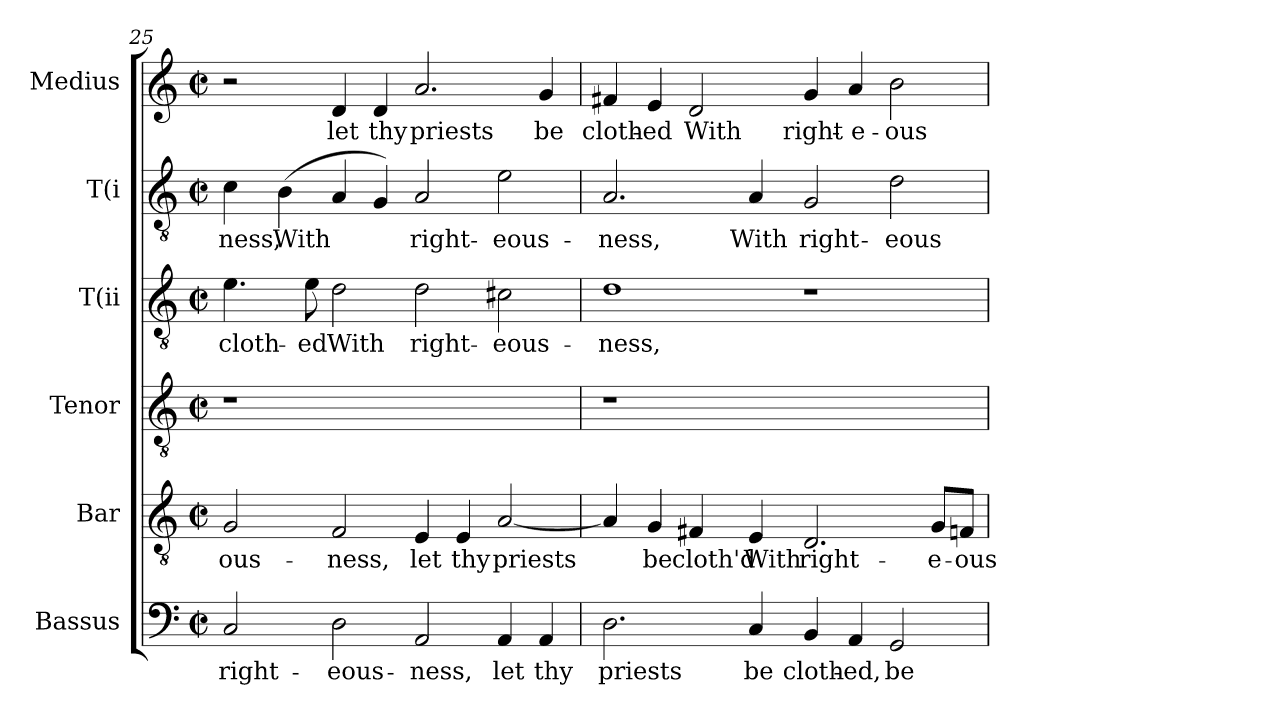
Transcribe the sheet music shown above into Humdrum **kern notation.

**kern	**text	**kern	**text	**kern	**kern	**text	**kern	**text	**kern	**text
*part6	*part6	*part5	*part5	*part4	*part3	*part3	*part2	*part2	*part1	*part1
*staff6	*staff6	*staff5	*staff5	*staff4	*staff3	*staff3	*staff2	*staff2	*staff1	*staff1
*I"Bassus	*	*I"Bar	*	*I"Tenor	*I"T(ii	*	*I"T(i	*	*I"Medius	*
*I'B	*	*I'Bar	*	*	*I'T(ii	*	*I'T(i	*	*I'M	*
*clefF4	*	*clefGv2	*	*clefGv2	*clefGv2	*	*clefGv2	*	*clefG2	*
*k[]	*	*k[]	*	*k[]	*k[]	*	*k[]	*	*k[]	*
*C:	*	*C:	*	*C:	*C:	*	*C:	*	*C:	*
*M2/2	*	*M2/2	*	*M2/2	*M2/2	*	*M2/2	*	*M2/2	*
*met(c|)	*	*met(c|)	*	*met(c|)	*met(c|)	*	*met(c|)	*	*met(c|)	*
=25	=25	=25	=25	=25	=25	=25	=25	=25	=25	=25
!	!LO:LY:b:cj	!	!LO:LY:b:cj	!	!	!LO:LY:b:cj	!	!LO:LY:b:rj	!	!
2C/	right-	2G/	-ous-	1r	4.e\	cloth-	4c\	-ness,	2r	.
!	!	!	!	!	!	!	!	!LO:LY:b:rj	!	!
.	.	.	.	.	.	.	(>4B\	With	.	.
!	!	!	!	!	!	!LO:LY:b:cj	!	!	!	!
.	.	.	.	.	8e\	-ed	.	.	.	.
!	!LO:LY:b:cj	!	!LO:LY:b:cj	!	!	!LO:LY:b:cj	!	!LO:LY:b:rj	!	!LO:LY:b:cj
2D\	-eous-	2F/	-ness,	.	2d\	With	4A/	.	4d/	let
!	!	!	!	!	!	!	!	!LO:LY:b:rj	!	!LO:LY:b:cj
.	.	.	.	.	.	.	4G/)	.	4d/	thy
!	!LO:LY:b:cj	!	!LO:LY:b:cj	!	!	!LO:LY:b:cj	!	!LO:LY:b:rj	!	!LO:LY:b:cj
2AA/	-ness,	4E/	let	1ryy	2d\	right-	2A/	right-	2.a/	priests
!	!	!	!LO:LY:b:cj	!	!	!	!	!	!	!
.	.	4E/	thy	.	.	.	.	.	.	.
!	!LO:LY:b:cj	!	!LO:LY:b:cj	!	!	!LO:LY:b:cj	!	!LO:LY:b:rj	!	!
4AA/	let	[<2A/	priests	.	2c#X\	-eous-	2e\	-eous-	.	.
!	!LO:LY:b:cj	!	!	!	!	!	!	!	!	!LO:LY:b:cj
4AA/	thy	.	.	.	.	.	.	.	4g/	be
!!LO:LB:g=z
=26	=26	=26	=26	=26	=26	=26	=26	=26	=26	=26
!	!LO:LY:b:cj	!	!LO:LY:b:cj	!	!	!LO:LY:b:cj	!	!LO:LY:b:rj	!	!LO:LY:b:cj
2.D\	priests	4A/]	.	1r	1d	-ness,	2.A/	-ness,	4f#X/	cloth-
!	!	!	!LO:LY:b:cj	!	!	!	!	!	!	!LO:LY:b:cj
.	.	4G/	be	.	.	.	.	.	4e/	-ed
!	!	!	!LO:LY:b:cj	!	!	!	!	!	!	!LO:LY:b:cj
.	.	4F#X/	cloth'd	.	.	.	.	.	2d/	With
!	!LO:LY:b:cj	!	!LO:LY:b:cj	!	!	!	!	!LO:LY:b:rj	!	!
4C/	be	4E/	With	.	.	.	4A/	With	.	.
!	!LO:LY:b:cj	!	!LO:LY:b:cj	!	!	!	!	!LO:LY:b:rj	!	!LO:LY:b:cj
4BB/	cloth-	2.D/	right-	1ryy	1r	.	2G/	right-	4g/	right-
!	!LO:LY:b:cj	!	!	!	!	!	!	!	!	!LO:LY:b:cj
4AA/	-ed,	.	.	.	.	.	.	.	4a/	-e-
!	!LO:LY:b:cj	!	!	!	!	!	!	!LO:LY:b:rj	!	!LO:LY:b:cj
2GG/	be	.	.	.	.	.	2d\	-eous-	2b\	-ous-
!	!	!	!LO:LY:b:cj	!	!	!	!	!	!	!
.	.	8G/L	-e-	.	.	.	.	.	.	.
!	!	!	!LO:LY:b:cj	!	!	!	!	!	!	!
.	.	8F/J	-ous-	.	.	.	.	.	.	.
=	=	=	=	=	=	=	=	=	=	=
*-	*-	*-	*-	*-	*-	*-	*-	*-	*-	*-
